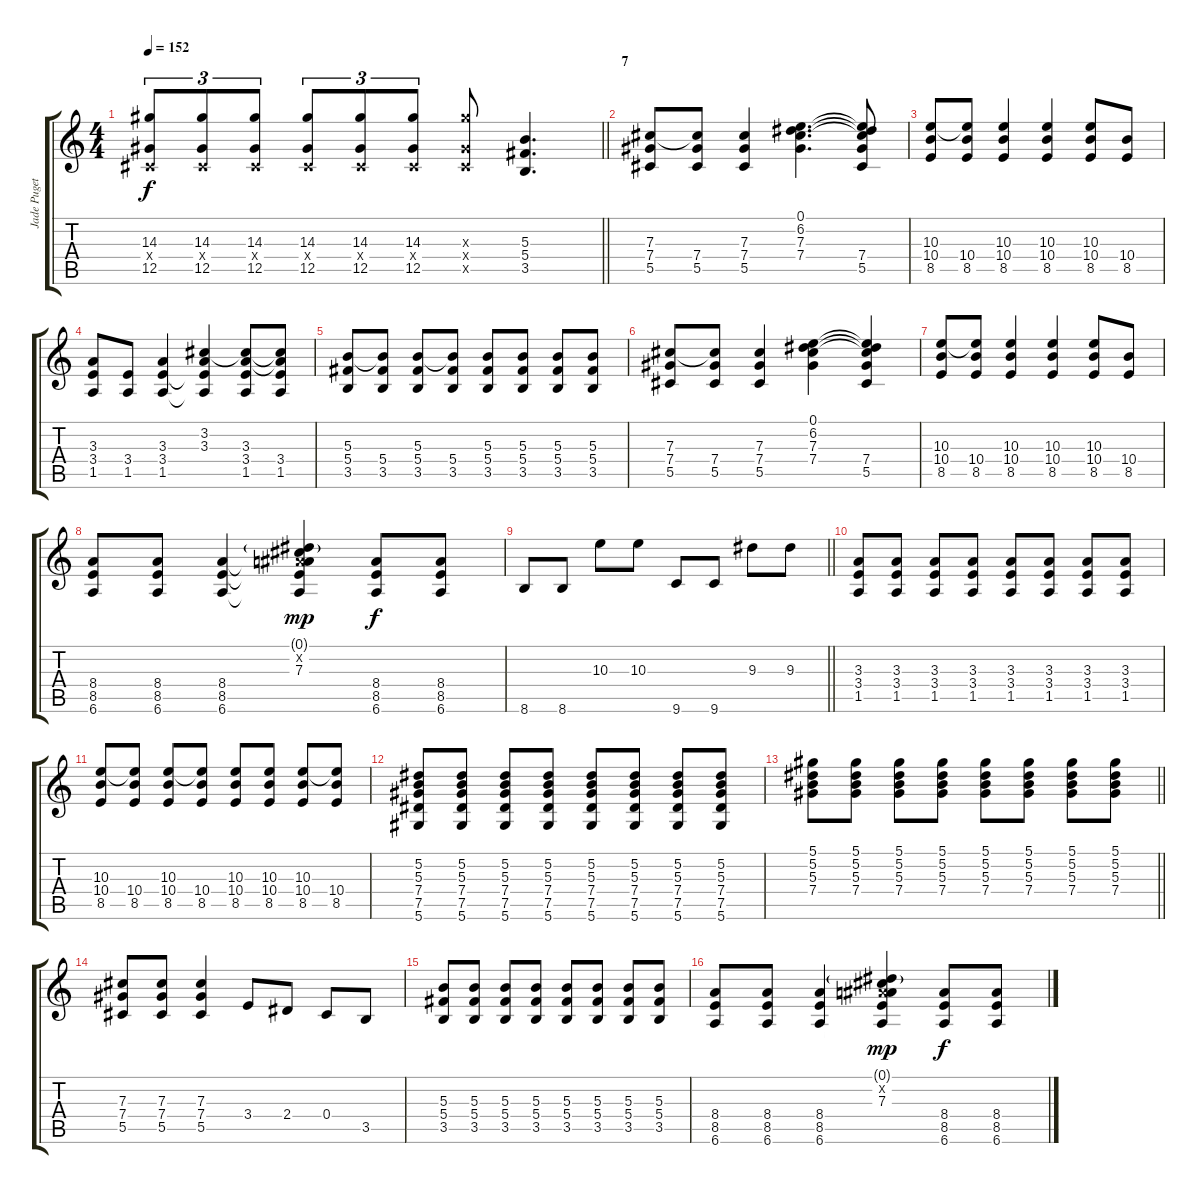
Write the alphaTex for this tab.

\track ("Jade Puget" "Jade Puget") {instrument overdrivenguitar}
\staff {score tabs}
\tuning (Eb4 Bb3 Gb3 Db3 Ab2 Eb2) {hide}
\ts (4 4)
\tempo 152
\clef g2
\barLineRight lightlight
\ks c
(14.3 0.4{x} 12.5).8{tu (3 2) dy f} (14.3 0.4{x} 12.5).8{tu (3 2)} (14.3 0.4{x} 12.5).8{tu (3 2)} (14.3 0.4{x} 12.5).8{tu (3 2)} (14.3 0.4{x} 12.5).8{tu (3 2)} (14.3 0.4{x} 12.5).8{tu (3 2)} (14.3{x} 0.4{x} 12.5{x}).8 (5.3 5.4 3.5).4{d} |
\section ("" "7")
(7.3 7.4 5.5).8 (7.3{t} 7.4 5.5).8 (7.3 7.4 5.5).4 (0.1 6.2 7.3 7.4).4{d} (0.1{t} 6.2{t} 7.3{t} 7.4 5.5).8 |
(10.3 10.4 8.5).8 (10.3{t} 10.4 8.5).8 (10.3 10.4 8.5).4 (10.3 10.4 8.5).4 (10.3 10.4 8.5).8 (10.4 8.5).8 |
(3.3 3.4 1.5).8 (3.4 1.5).8 (3.3 3.4 1.5).4 (3.2 3.3 3.4{t} 1.5{t}).4 (3.2{t} 3.3 3.4 1.5).8 (3.2{t} 3.3{t} 3.4 1.5).8 |
(5.3 5.4 3.5).8 (5.3{t} 5.4 3.5).8 (5.3 5.4 3.5).8 (5.3{t} 5.4 3.5).8 (5.3 5.4 3.5).8 (5.3 5.4 3.5).8 (5.3 5.4 3.5).8 (5.3 5.4 3.5).8 |
(7.3 7.4 5.5).8 (7.3{t} 7.4 5.5).8 (7.3 7.4 5.5).4 (0.1 6.2 7.3 7.4).4 (0.1{t} 6.2{t} 7.3{t} 7.4 5.5).4 |
(10.3 10.4 8.5).8 (10.3{t} 10.4 8.5).8 (10.3 10.4 8.5).4 (10.3 10.4 8.5).4 (10.3 10.4 8.5).8 (10.4 8.5).8 |
(8.4 8.5 6.6).8 (8.4 8.5 6.6).8 (8.4 8.5 6.6).4 (0.1{g} 0.2{x} 7.3 8.4{t} 8.5{t} 6.6{t}).4{dy mp} (8.4 8.5 6.6).8{dy f} (8.4 8.5 6.6).8 |
\barLineRight lightlight
8.6.8 8.6.8 10.3.8 10.3.8 9.6.8 9.6.8 9.3.8 9.3.8 |
(3.3 3.4 1.5).8 (3.3 3.4 1.5).8 (3.3 3.4 1.5).8 (3.3 3.4 1.5).8 (3.3 3.4 1.5).8 (3.3 3.4 1.5).8 (3.3 3.4 1.5).8 (3.3 3.4 1.5).8 |
(10.3 10.4 8.5).8 (10.3{t} 10.4 8.5).8 (10.3 10.4 8.5).8 (10.3{t} 10.4 8.5).8 (10.3 10.4 8.5).8 (10.3 10.4 8.5).8 (10.3 10.4 8.5).8 (10.3{t} 10.4 8.5).8 |
(5.2 5.3 7.4 7.5 5.6).8 (5.2 5.3 7.4 7.5 5.6).8 (5.2 5.3 7.4 7.5 5.6).8 (5.2 5.3 7.4 7.5 5.6).8 (5.2 5.3 7.4 7.5 5.6).8 (5.2 5.3 7.4 7.5 5.6).8 (5.2 5.3 7.4 7.5 5.6).8 (5.2 5.3 7.4 7.5 5.6).8 |
\barLineRight lightlight
(5.1 5.2 5.3 7.4).8 (5.1 5.2 5.3 7.4).8 (5.1 5.2 5.3 7.4).8 (5.1 5.2 5.3 7.4).8 (5.1 5.2 5.3 7.4).8 (5.1 5.2 5.3 7.4).8 (5.1 5.2 5.3 7.4).8 (5.1 5.2 5.3 7.4).8 |
(7.3 7.4 5.5).8 (7.3 7.4 5.5).8 (7.3 7.4 5.5).4 3.4.8 2.4.8 0.4.8 3.5.8 |
(5.3 5.4 3.5).8 (5.3 5.4 3.5).8 (5.3 5.4 3.5).8 (5.3 5.4 3.5).8 (5.3 5.4 3.5).8 (5.3 5.4 3.5).8 (5.3 5.4 3.5).8 (5.3 5.4 3.5).8 |
(8.4 8.5 6.6).8 (8.4 8.5 6.6).8 (8.4 8.5 6.6).4 (0.1{g} 0.2{x} 7.3 8.4{t} 8.5{t} 6.6{t}).4{dy mp} (8.4 8.5 6.6).8{dy f} (8.4 8.5 6.6).8
